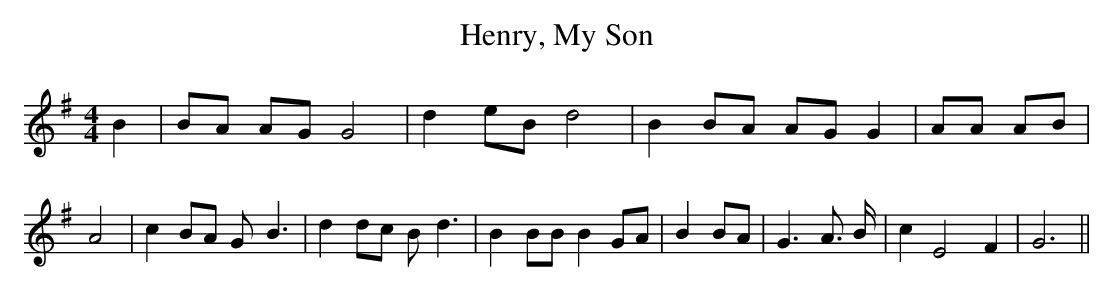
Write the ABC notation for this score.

X:1
T:Henry, My Son
M:4/4
L:1/8
K:G
 B2| BA AG G4| d2 eB d4| B2 BA AG G2| AA AB| A4| c2 BA G- B3| d2 dc B- d3|\
 B2 BB B2 GA| B2 BA| G3 A3/2 B/2| c2 E4 F2| G6||
